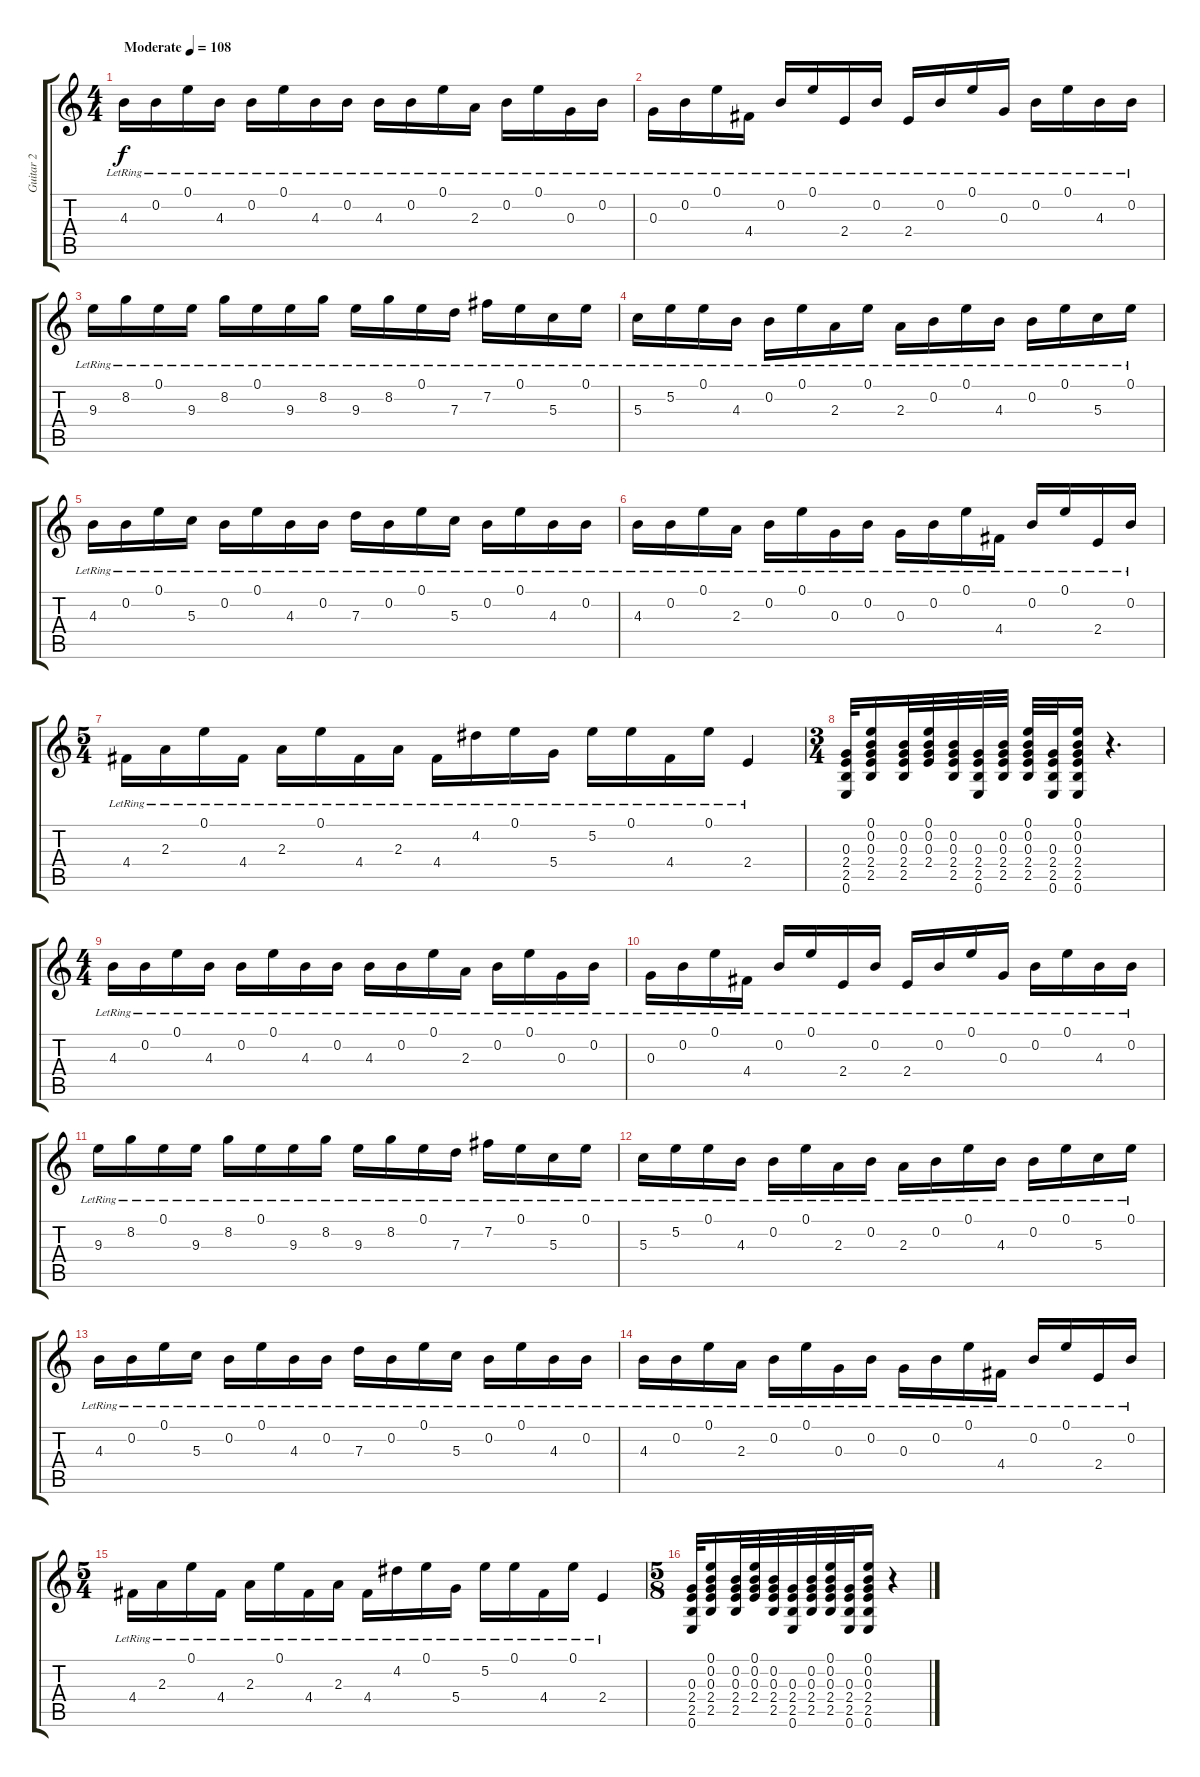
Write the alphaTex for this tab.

\track ("Guitar 2" "Guitar 2") {instrument acousticguitarnylon}
\staff {score tabs}
\tuning (E4 B3 G3 D3 A2 E2) {hide}
\ts (4 4)
\tempo (108 "Moderate")
\clef g2
\ks c
4.3{lr}.16{dy f instrument acousticguitarnylon} 0.2{lr}.16 0.1{lr}.16 4.3{lr}.16 0.2{lr}.16 0.1{lr}.16 4.3{lr}.16 0.2{lr}.16 4.3{lr}.16 0.2{lr}.16 0.1{lr}.16 2.3{lr}.16 0.2{lr}.16 0.1{lr}.16 0.3{lr}.16 0.2{lr}.16 |
0.3{lr}.16 0.2{lr}.16 0.1{lr}.16 4.4{lr}.16 0.2{lr}.16 0.1{lr}.16 2.4{lr}.16 0.2{lr}.16 2.4{lr}.16 0.2{lr}.16 0.1{lr}.16 0.3{lr}.16 0.2{lr}.16 0.1{lr}.16 4.3{lr}.16 0.2{lr}.16 |
9.3{lr}.16 8.2{lr}.16 0.1{lr}.16 9.3{lr}.16 8.2{lr}.16 0.1{lr}.16 9.3{lr}.16 8.2{lr}.16 9.3{lr}.16 8.2{lr}.16 0.1{lr}.16 7.3{lr}.16 7.2{lr}.16 0.1{lr}.16 5.3{lr}.16 0.1{lr}.16 |
5.3{lr}.16 5.2{lr}.16 0.1{lr}.16 4.3{lr}.16 0.2{lr}.16 0.1{lr}.16 2.3{lr}.16 0.1{lr}.16 2.3{lr}.16 0.2{lr}.16 0.1{lr}.16 4.3{lr}.16 0.2{lr}.16 0.1{lr}.16 5.3{lr}.16 0.1{lr}.16 |
4.3{lr}.16 0.2{lr}.16 0.1{lr}.16 5.3{lr}.16 0.2{lr}.16 0.1{lr}.16 4.3{lr}.16 0.2{lr}.16 7.3{lr}.16 0.2{lr}.16 0.1{lr}.16 5.3{lr}.16 0.2{lr}.16 0.1{lr}.16 4.3{lr}.16 0.2{lr}.16 |
4.3{lr}.16 0.2{lr}.16 0.1{lr}.16 2.3{lr}.16 0.2{lr}.16 0.1{lr}.16 0.3{lr}.16 0.2{lr}.16 0.3{lr}.16 0.2{lr}.16 0.1{lr}.16 4.4{lr}.16 0.2{lr}.16 0.1{lr}.16 2.4{lr}.16 0.2{lr}.16 |
\ts (5 4)
4.4{lr}.16 2.3{lr}.16 0.1{lr}.16 4.4{lr}.16 2.3{lr}.16 0.1{lr}.16 4.4{lr}.16 2.3{lr}.16 4.4{lr}.16 4.2{lr}.16 0.1{lr}.16 5.4{lr}.16 5.2{lr}.16 0.1{lr}.16 4.4{lr}.16 0.1{lr}.16 2.4{lr}.4 |
\ts (3 4)
(0.3 2.4 2.5 0.6).32 (0.1 0.2 0.3 2.4 2.5).16 (0.2 0.3 2.4 2.5).32 (0.1 0.2 0.3 2.4).32 (0.2 0.3 2.4 2.5).32 (0.3 2.4 2.5 0.6).32 (0.2 0.3 2.4 2.5).32 (0.1 0.2 0.3 2.4 2.5).32 (0.3 2.4 2.5 0.6).32 (0.1 0.2 0.3 2.4 2.5 0.6).16 r.4{d} |
\ts (4 4)
4.3{lr}.16 0.2{lr}.16 0.1{lr}.16 4.3{lr}.16 0.2{lr}.16 0.1{lr}.16 4.3{lr}.16 0.2{lr}.16 4.3{lr}.16 0.2{lr}.16 0.1{lr}.16 2.3{lr}.16 0.2{lr}.16 0.1{lr}.16 0.3{lr}.16 0.2{lr}.16 |
0.3{lr}.16 0.2{lr}.16 0.1{lr}.16 4.4{lr}.16 0.2{lr}.16 0.1{lr}.16 2.4{lr}.16 0.2{lr}.16 2.4{lr}.16 0.2{lr}.16 0.1{lr}.16 0.3{lr}.16 0.2{lr}.16 0.1{lr}.16 4.3{lr}.16 0.2{lr}.16 |
9.3{lr}.16 8.2{lr}.16 0.1{lr}.16 9.3{lr}.16 8.2{lr}.16 0.1{lr}.16 9.3{lr}.16 8.2{lr}.16 9.3{lr}.16 8.2{lr}.16 0.1{lr}.16 7.3{lr}.16 7.2{lr}.16 0.1{lr}.16 5.3{lr}.16 0.1{lr}.16 |
5.3{lr}.16 5.2{lr}.16 0.1{lr}.16 4.3{lr}.16 0.2{lr}.16 0.1{lr}.16 2.3{lr}.16 0.2{lr}.16 2.3{lr}.16 0.2{lr}.16 0.1{lr}.16 4.3{lr}.16 0.2{lr}.16 0.1{lr}.16 5.3{lr}.16 0.1{lr}.16 |
4.3{lr}.16 0.2{lr}.16 0.1{lr}.16 5.3{lr}.16 0.2{lr}.16 0.1{lr}.16 4.3{lr}.16 0.2{lr}.16 7.3{lr}.16 0.2{lr}.16 0.1{lr}.16 5.3{lr}.16 0.2{lr}.16 0.1{lr}.16 4.3{lr}.16 0.2{lr}.16 |
4.3{lr}.16 0.2{lr}.16 0.1{lr}.16 2.3{lr}.16 0.2{lr}.16 0.1{lr}.16 0.3{lr}.16 0.2{lr}.16 0.3{lr}.16 0.2{lr}.16 0.1{lr}.16 4.4{lr}.16 0.2{lr}.16 0.1{lr}.16 2.4{lr}.16 0.2{lr}.16 |
\ts (5 4)
4.4{lr}.16 2.3{lr}.16 0.1{lr}.16 4.4{lr}.16 2.3{lr}.16 0.1{lr}.16 4.4{lr}.16 2.3{lr}.16 4.4{lr}.16 4.2{lr}.16 0.1{lr}.16 5.4{lr}.16 5.2{lr}.16 0.1{lr}.16 4.4{lr}.16 0.1{lr}.16 2.4{lr}.4 |
\ts (5 8)
(0.3 2.4 2.5 0.6).32 (0.1 0.2 0.3 2.4 2.5).16 (0.2 0.3 2.4 2.5).32 (0.1 0.2 0.3 2.4).32 (0.2 0.3 2.4 2.5).32 (0.3 2.4 2.5 0.6).32 (0.2 0.3 2.4 2.5).32 (0.1 0.2 0.3 2.4 2.5).32 (0.3 2.4 2.5 0.6).32 (0.1 0.2 0.3 2.4 2.5 0.6).16 r.4
